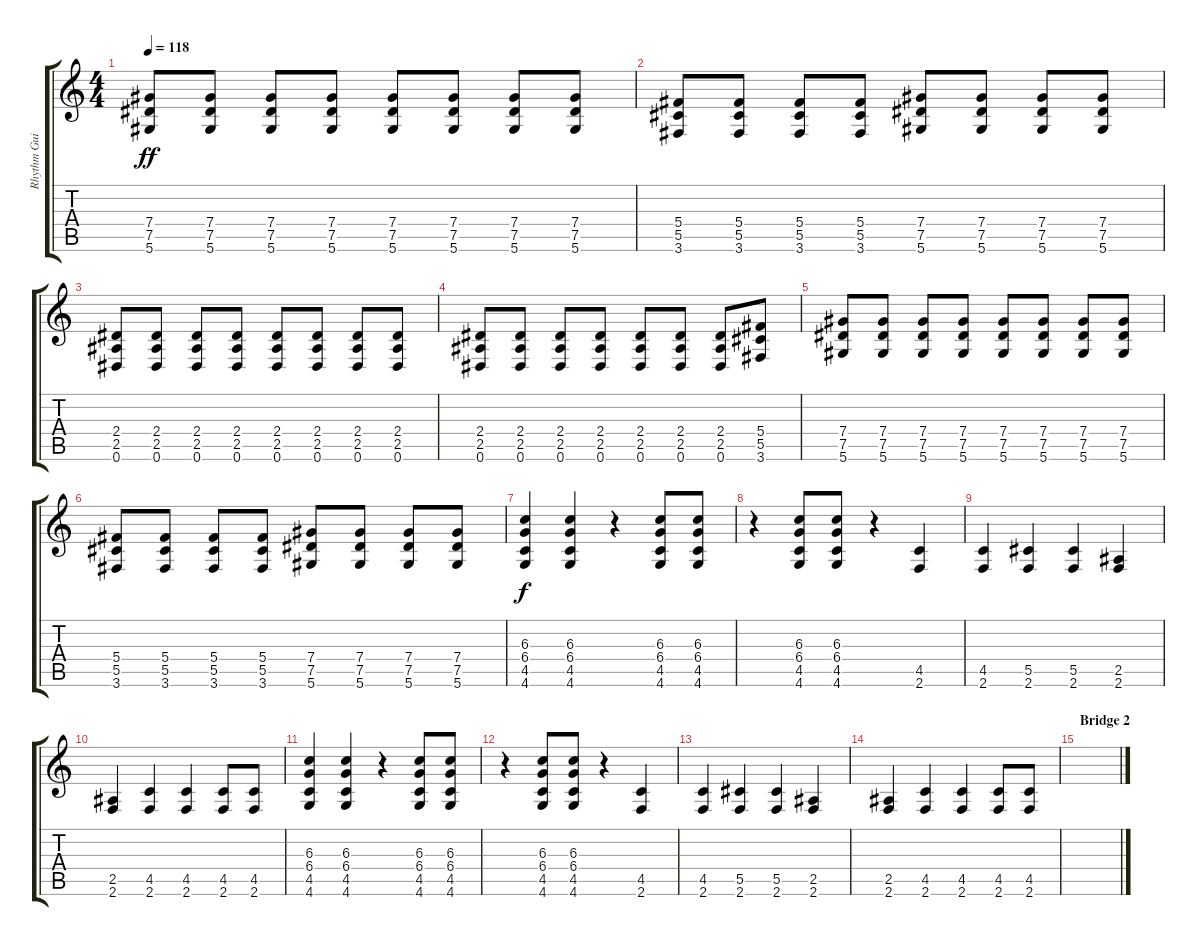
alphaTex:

\track ("Rhythm Guitar" "Rhythm Gui") {instrument distortionguitar}
\staff {score tabs}
\tuning (Eb4 Bb3 Gb3 Db3 Ab2 Eb2) {hide}
\ts (4 4)
\tempo 118
\clef g2
\ks c
(7.4 7.5 5.6).8{dy ff} (7.4 7.5 5.6).8 (7.4 7.5 5.6).8 (7.4 7.5 5.6).8 (7.4 7.5 5.6).8 (7.4 7.5 5.6).8 (7.4 7.5 5.6).8 (7.4 7.5 5.6).8 |
(5.4 5.5 3.6).8 (5.4 5.5 3.6).8 (5.4 5.5 3.6).8 (5.4 5.5 3.6).8 (7.4 7.5 5.6).8 (7.4 7.5 5.6).8 (7.4 7.5 5.6).8 (7.4 7.5 5.6).8 |
(2.4 2.5 0.6).8 (2.4 2.5 0.6).8 (2.4 2.5 0.6).8 (2.4 2.5 0.6).8 (2.4 2.5 0.6).8 (2.4 2.5 0.6).8 (2.4 2.5 0.6).8 (2.4 2.5 0.6).8 |
(2.4 2.5 0.6).8 (2.4 2.5 0.6).8 (2.4 2.5 0.6).8 (2.4 2.5 0.6).8 (2.4 2.5 0.6).8 (2.4 2.5 0.6).8 (2.4 2.5 0.6).8 (5.4 5.5 3.6).8 |
(7.4 7.5 5.6).8 (7.4 7.5 5.6).8 (7.4 7.5 5.6).8 (7.4 7.5 5.6).8 (7.4 7.5 5.6).8 (7.4 7.5 5.6).8 (7.4 7.5 5.6).8 (7.4 7.5 5.6).8 |
(5.4 5.5 3.6).8 (5.4 5.5 3.6).8 (5.4 5.5 3.6).8 (5.4 5.5 3.6).8 (7.4 7.5 5.6).8 (7.4 7.5 5.6).8 (7.4 7.5 5.6).8 (7.4 7.5 5.6).8 |
(6.3 6.4 4.5 4.6).4{dy f} (6.3 6.4 4.5 4.6).4 r.4 (6.3 6.4 4.5 4.6).8 (6.3 6.4 4.5 4.6).8 |
r.4 (6.3 6.4 4.5 4.6).8 (6.3 6.4 4.5 4.6).8 r.4 (4.5 2.6).4 |
(4.5 2.6).4 (5.5 2.6).4 (5.5 2.6).4 (2.5 2.6).4 |
(2.5 2.6).4 (4.5 2.6).4 (4.5 2.6).4 (4.5 2.6).8 (4.5 2.6).8 |
(6.3 6.4 4.5 4.6).4 (6.3 6.4 4.5 4.6).4 r.4 (6.3 6.4 4.5 4.6).8 (6.3 6.4 4.5 4.6).8 |
r.4 (6.3 6.4 4.5 4.6).8 (6.3 6.4 4.5 4.6).8 r.4 (4.5 2.6).4 |
(4.5 2.6).4 (5.5 2.6).4 (5.5 2.6).4 (2.5 2.6).4 |
(2.5 2.6).4 (4.5 2.6).4 (4.5 2.6).4 (4.5 2.6).8 (4.5 2.6).8 |
\section ("" "Bridge 2")
